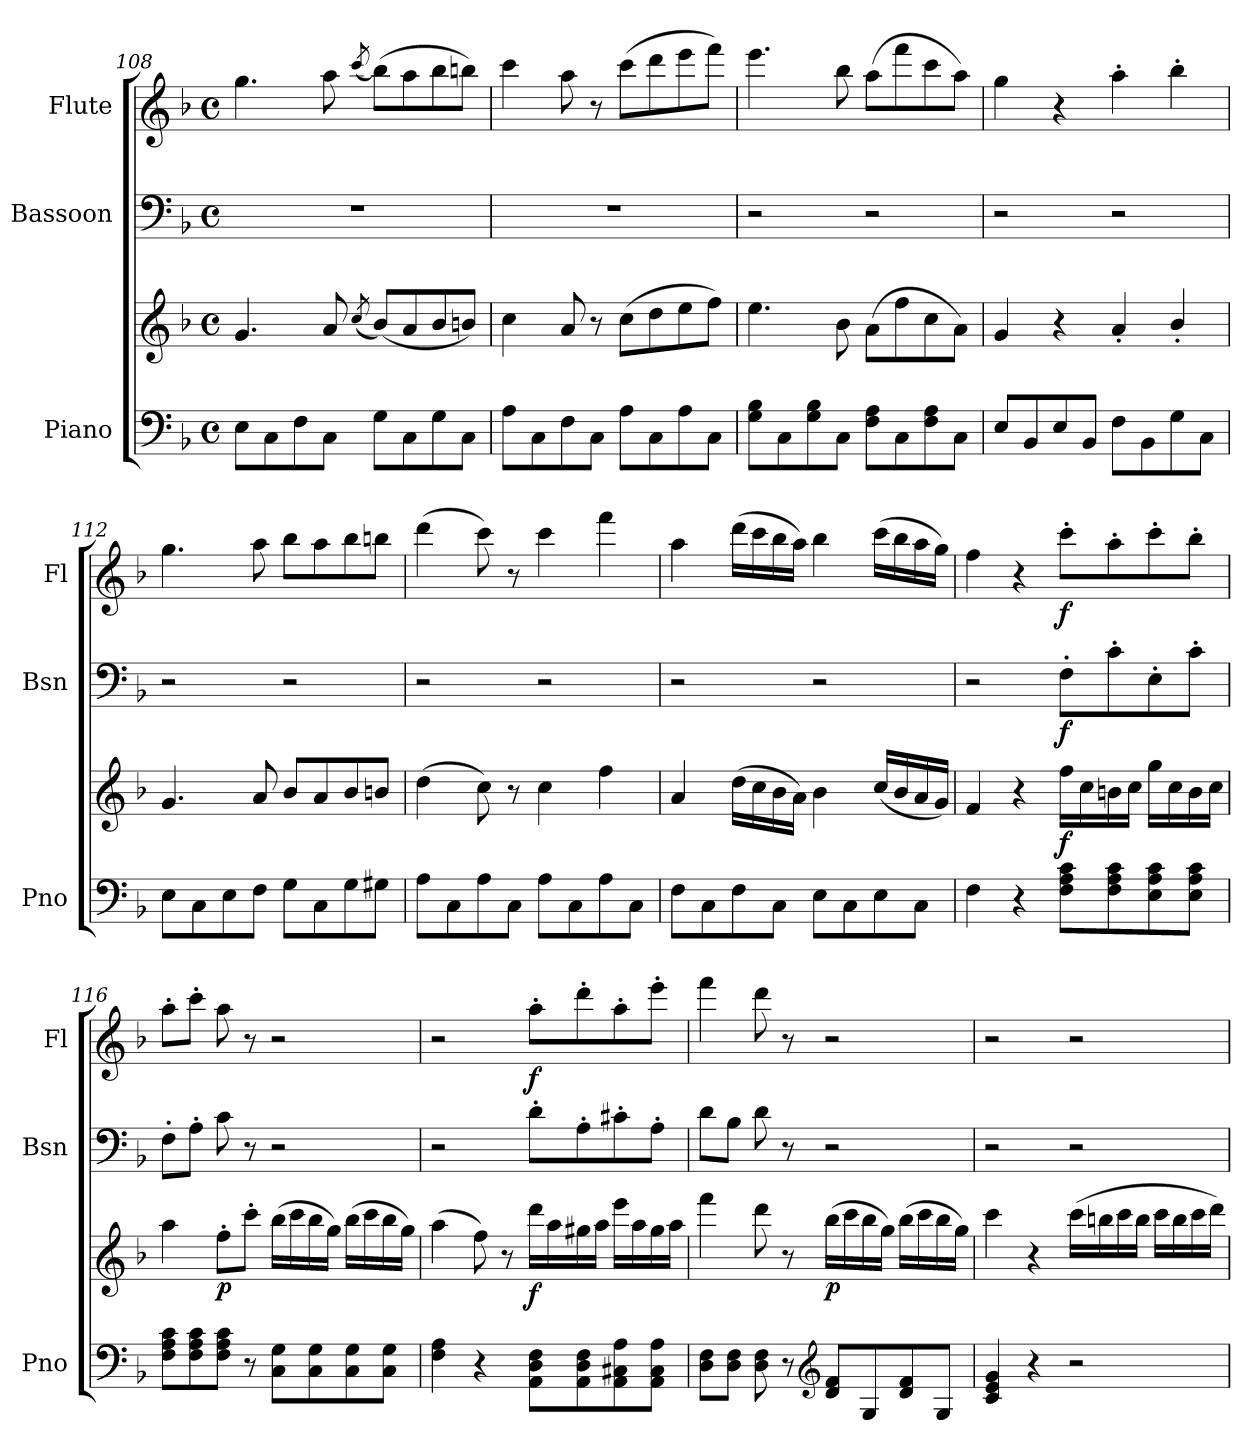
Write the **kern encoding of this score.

**kern	**kern	**dynam	**kern	**dynam	**kern	**dynam
*part3	*part3	*part3	*part2	*part2	*part1	*part1
*staff4	*staff3	*staff3/4	*staff2	*staff2	*staff1	*staff1
*I"Piano	*	*	*I"Bassoon	*	*I"Flute	*
*I'Pno	*	*	*I'Bsn	*	*I'Fl	*
*clefF4	*clefG2	*	*clefF4	*	*clefG2	*
*k[b-]	*k[b-]	*	*k[b-]	*	*k[b-]	*
*M4/4	*M4/4	*	*M4/4	*	*M4/4	*
*met(c)	*met(c)	*	*met(c)	*	*met(c)	*
=108	=108	=108	=108	=108	=108	=108
8E\L	4.g/	.	1r	.	4.gg\	.
8C\	.	.	.	.	.	.
8F\	.	.	.	.	.	.
8C\J	8a/	.	.	.	8aa\	.
.	(<8qcc/	.	.	.	(<8qccc/	.
8G\L	(<8b-/L)	.	.	.	(>8bb-\L)	.
8C\	8a/	.	.	.	8aa\	.
8G\	8b-/	.	.	.	8bb-\	.
8C\J	8bn/J)	.	.	.	8bbn\J)	.
=109	=109	=109	=109	=109	=109	=109
8A\L	4cc\	.	1r	.	4ccc\	.
8C\	.	.	.	.	.	.
8F\	8a/	.	.	.	8aa\	.
8C\J	8r	.	.	.	8r	.
8A\L	(>8cc\L	.	.	.	(>8ccc\L	.
8C\	8dd\	.	.	.	8ddd\	.
8A\	8ee\	.	.	.	8eee\	.
8C\J	8ff\J)	.	.	.	8fff\J)	.
=110	=110	=110	=110	=110	=110	=110
8G\ 8B-\L	4.ee\	.	2r	.	4.eee\	.
8C\	.	.	.	.	.	.
8G\ 8B-\	.	.	.	.	.	.
8C\J	8b-\	.	.	.	8bb-\	.
8F\ 8A\L	(>8a\L	.	2r	.	(>8aa\L	.
8C\	8ff\	.	.	.	8fff\	.
8F\ 8A\	8cc\	.	.	.	8ccc\	.
8C\J	8a\J)	.	.	.	8aa\J)	.
!!LO:LB:g=z
=111	=111	=111	=111	=111	=111	=111
8E/L	4g/	.	2r	.	4gg\	.
8BB-/	.	.	.	.	.	.
8E/	4r	.	.	.	4r	.
8BB-/J	.	.	.	.	.	.
8F\L	4a'/	.	2r	.	4aa'\	.
8BB-\	.	.	.	.	.	.
8G\	4b-'/	.	.	.	4bb-'\	.
8C\J	.	.	.	.	.	.
=112	=112	=112	=112	=112	=112	=112
8E\L	4.g/	.	2r	.	4.gg\	.
8C\	.	.	.	.	.	.
8E\	.	.	.	.	.	.
8F\J	8a/	.	.	.	8aa\	.
8G\L	8b-/L	.	2r	.	8bb-\L	.
8C\	8a/	.	.	.	8aa\	.
8G\	8b-/	.	.	.	8bb-\	.
8G#X\J	8bn/J	.	.	.	8bbn\J	.
=113	=113	=113	=113	=113	=113	=113
8A\L	(>4dd\	.	2r	.	(>4ddd\	.
8C\	.	.	.	.	.	.
8A\	8cc\)	.	.	.	8ccc\)	.
8C\J	8r	.	.	.	8r	.
8A\L	4cc\	.	2r	.	4ccc\	.
8C\	.	.	.	.	.	.
8A\	4ff\	.	.	.	4fff\	.
8C\J	.	.	.	.	.	.
=114	=114	=114	=114	=114	=114	=114
8F\L	4a/	.	2r	.	4aa\	.
8C\	.	.	.	.	.	.
8F\	(>16dd\LL	.	.	.	(>16ddd\LL	.
.	16cc\	.	.	.	16ccc\	.
8C\J	16b-\	.	.	.	16bb-\	.
.	16a\JJ)	.	.	.	16aa\JJ)	.
8E\L	4b-\	.	2r	.	4bb-\	.
8C\	.	.	.	.	.	.
8E\	(<16cc/LL	.	.	.	(>16ccc\LL	.
.	16b-/	.	.	.	16bb-\	.
8C\J	16a/	.	.	.	16aa\	.
.	16g/JJ)	.	.	.	16gg\JJ)	.
=115	=115	=115	=115	=115	=115	=115
4F\	4f/	.	2r	.	4ff\	.
4r	4r	.	.	.	4r	.
!	!	!LO:DY:b	!	!LO:DY:b	!	!LO:DY:b
8F\ 8A\ 8c\L	16ff\LL	f	8F'\L	f	8ccc'\L	f
.	16cc\	.	.	.	.	.
8F\ 8A\ 8c\	16bn\	.	8c'\	.	8aa'\	.
.	16cc\JJ	.	.	.	.	.
8E\ 8A\ 8c\	16gg\LL	.	8E'\	.	8ccc'\	.
.	16cc\	.	.	.	.	.
8E\ 8A\ 8c\J	16b\	.	8c'\J	.	8bb-'\J	.
.	16cc\JJ	.	.	.	.	.
!!LO:LB:g=z
=116	=116	=116	=116	=116	=116	=116
8F\ 8A\ 8c\L	4aa\	.	8F'\L	.	8aa'\L	.
8F\ 8A\ 8c\	.	.	8A'\J	.	8ccc'\J	.
!	!	!LO:DY:b	!	!	!	!
8F\ 8A\ 8c\J	8ff'\L	p	8c\	.	8aa\	.
8r	8ccc'\J	.	8r	.	8r	.
8C\ 8G\L	(>16bb-\LL	.	2r	.	2r	.
.	16ccc\	.	.	.	.	.
8C\ 8G\	16bb-\	.	.	.	.	.
.	16gg\JJ)	.	.	.	.	.
8C\ 8G\	(>16bb-\LL	.	.	.	.	.
.	16ccc\	.	.	.	.	.
8C\ 8G\J	16bb-\	.	.	.	.	.
.	16gg\JJ)	.	.	.	.	.
=117	=117	=117	=117	=117	=117	=117
4F\ 4A\	(>4aa\	.	2r	.	2r	.
4r	8ff\)	.	.	.	.	.
.	8r	.	.	.	.	.
!	!	!LO:DY:b	!	!	!	!LO:DY:b
8AA\ 8D\ 8F\L	16ddd\LL	f	8d'\L	.	8aa'\L	f
.	16aa\	.	.	.	.	.
8AA\ 8D\ 8F\	16gg#X\	.	8A'\	.	8ddd'\	.
.	16aa\JJ	.	.	.	.	.
8AA\ 8C#X\ 8A\	16eee\LL	.	8c#X'\	.	8aa'\	.
.	16aa\	.	.	.	.	.
8AA\ 8C#\ 8A\J	16gg#\	.	8A'\J	.	8eee'\J	.
.	16aa\JJ	.	.	.	.	.
=118	=118	=118	=118	=118	=118	=118
8D\ 8F\L	4fff\	.	8d\L	.	4fff\	.
8D\ 8F\J	.	.	8B-\J	.	.	.
8D\ 8F\	8ddd\	.	8d\	.	8ddd\	.
8r	8r	.	8r	.	8r	.
*clefG2	*	*	*	*	*	*
!	!	!LO:DY:b	!	!	!	!
8d/ 8f/L	(>16bb-\LL	p	2r	.	2r	.
.	16ccc\	.	.	.	.	.
8G/	16bb-\	.	.	.	.	.
.	16gg\JJ)	.	.	.	.	.
8d/ 8f/	(>16bb-\LL	.	.	.	.	.
.	16ccc\	.	.	.	.	.
8G/J	16bb-\	.	.	.	.	.
.	16gg\JJ)	.	.	.	.	.
!!LO:PB:g=z
=119	=119	=119	=119	=119	=119	=119
4c/ 4e/ 4g/	4ccc\	.	2r	.	2r	.
4r	4r	.	.	.	.	.
2r	(>16ccc\LL	.	2r	.	2r	.
.	16bbn\	.	.	.	.	.
.	16ccc\	.	.	.	.	.
.	16bb\JJ	.	.	.	.	.
.	16ccc\LL	.	.	.	.	.
.	16bb\	.	.	.	.	.
.	16ccc\	.	.	.	.	.
.	16ddd\JJ)	.	.	.	.	.
=	=	=	=	=	=	=
*-	*-	*-	*-	*-	*-	*-
